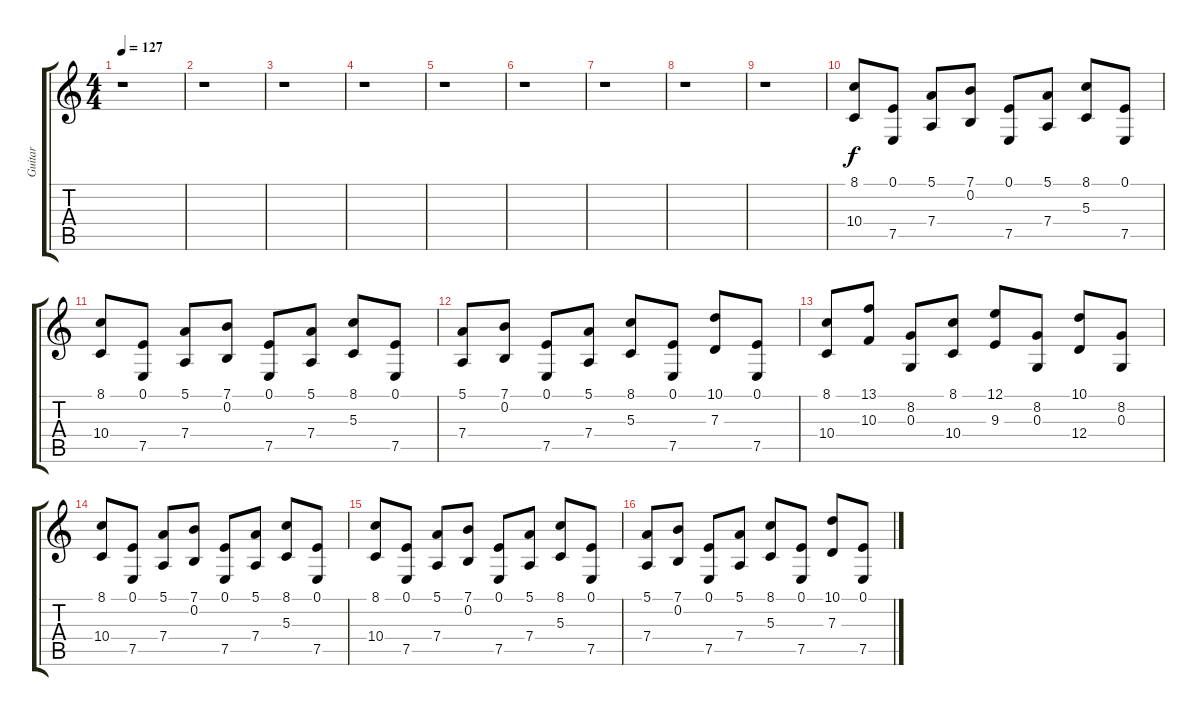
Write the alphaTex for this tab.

\track ("Guitar " "Guitar ") {instrument harpsichord}
\staff {score tabs}
\tuning (E4 B3 G3 D3 A2 E2) {hide}
\ts (4 4)
\tempo 127
\clef g2
\ks c
r.1{dy f} |
r.1 |
r.1 |
r.1 |
r.1 |
r.1 |
r.1 |
r.1 |
r.1 |
(8.1 10.4).8 (0.1 7.5).8 (5.1 7.4).8 (7.1 0.2).8 (0.1 7.5).8 (5.1 7.4).8 (8.1 5.3).8 (0.1 7.5).8 |
(8.1 10.4).8 (0.1 7.5).8 (5.1 7.4).8 (7.1 0.2).8 (0.1 7.5).8 (5.1 7.4).8 (8.1 5.3).8 (0.1 7.5).8 |
(5.1 7.4).8 (7.1 0.2).8 (0.1 7.5).8 (5.1 7.4).8 (8.1 5.3).8 (0.1 7.5).8 (10.1 7.3).8 (0.1 7.5).8 |
(8.1 10.4).8 (13.1 10.3).8 (8.2 0.3).8 (8.1 10.4).8 (12.1 9.3).8 (8.2 0.3).8 (10.1 12.4).8 (8.2 0.3).8 |
(8.1 10.4).8 (0.1 7.5).8 (5.1 7.4).8 (7.1 0.2).8 (0.1 7.5).8 (5.1 7.4).8 (8.1 5.3).8 (0.1 7.5).8 |
(8.1 10.4).8 (0.1 7.5).8 (5.1 7.4).8 (7.1 0.2).8 (0.1 7.5).8 (5.1 7.4).8 (8.1 5.3).8 (0.1 7.5).8 |
(5.1 7.4).8 (7.1 0.2).8 (0.1 7.5).8 (5.1 7.4).8 (8.1 5.3).8 (0.1 7.5).8 (10.1 7.3).8 (0.1 7.5).8
